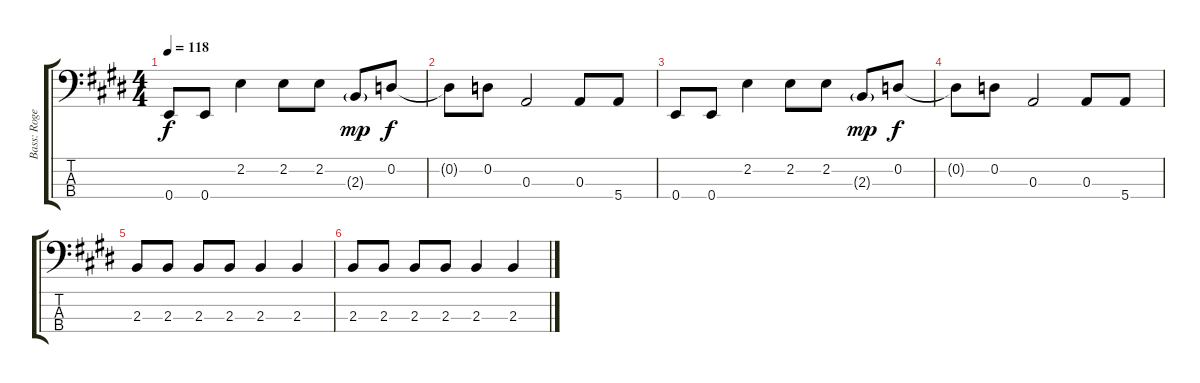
\track ("Bass: Roger" "Bass: Roge") {instrument electricbassfinger}
\staff {score tabs}
\tuning (G2 D2 A1 E1) {hide}
\ts (4 4)
\tempo 118
\clef f4
\ks e
0.4.8{dy f} 0.4.8 2.2.4 2.2.8 2.2.8 2.3{g}.8{dy mp} 0.2.8{dy f} |
0.2{t}.8 0.2.8 0.3.2 0.3.8 5.4.8 |
0.4.8 0.4.8 2.2.4 2.2.8 2.2.8 2.3{g}.8{dy mp} 0.2.8{dy f} |
0.2{t}.8 0.2.8 0.3.2 0.3.8 5.4.8 |
2.3.8 2.3.8 2.3.8 2.3.8 2.3.4 2.3.4 |
2.3.8 2.3.8 2.3.8 2.3.8 2.3.4 2.3.4
